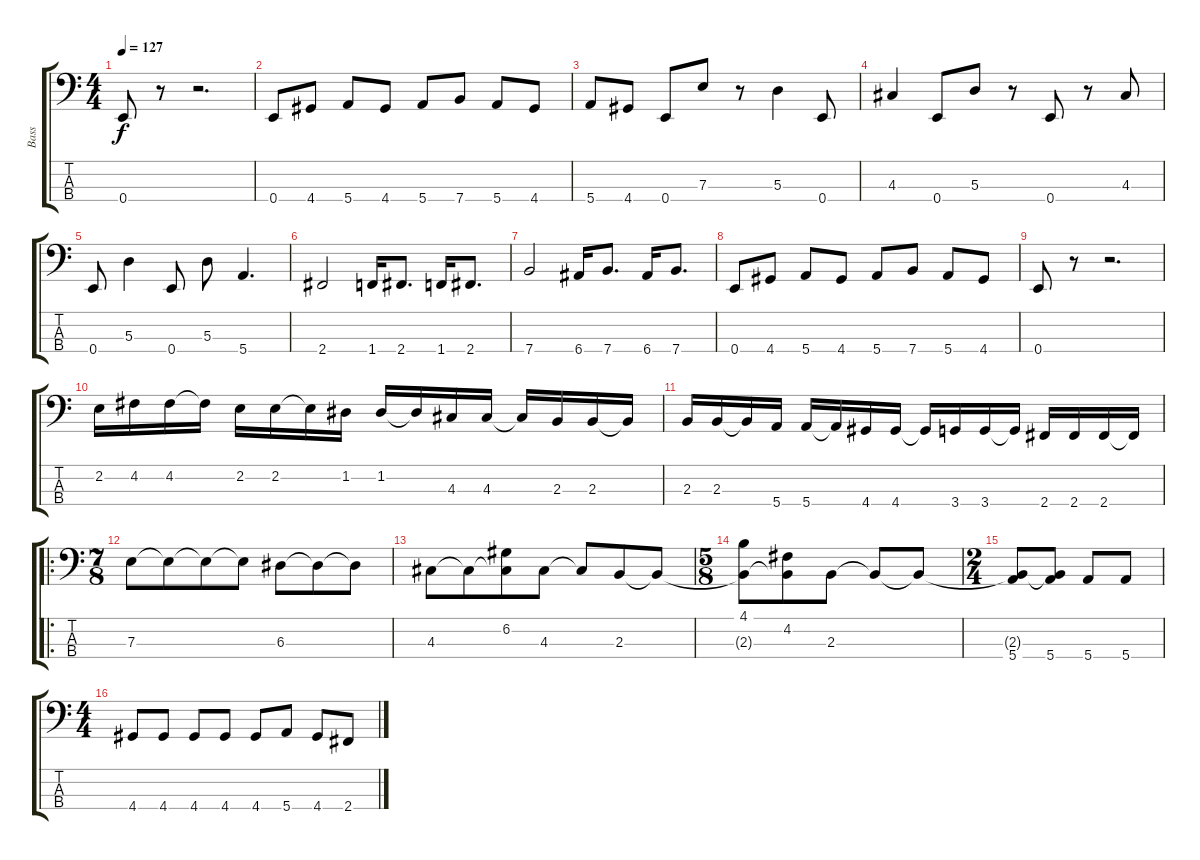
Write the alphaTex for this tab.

\track ("Bass" "Bass") {instrument electricbassfinger}
\staff {score tabs}
\tuning (G2 D2 A1 E1) {hide}
\ts (4 4)
\tempo 127
\clef f4
\ks c
0.4.8{dy f} r.8 r.2{d} |
0.4.8 4.4.8 5.4.8 4.4.8 5.4.8 7.4.8 5.4.8 4.4.8 |
5.4.8 4.4.8 0.4.8 7.3.8 r.8 5.3.4 0.4.8 |
4.3.4 0.4.8 5.3.8 r.8 0.4.8 r.8 4.3.8 |
0.4.8 5.3.4 0.4.8 5.3.8 5.4.4{d} |
2.4.2 1.4.16 2.4.8{d} 1.4.16 2.4.8{d} |
7.4.2 6.4.16 7.4.8{d} 6.4.16 7.4.8{d} |
0.4.8 4.4.8 5.4.8 4.4.8 5.4.8 7.4.8 5.4.8 4.4.8 |
0.4.8 r.8 r.2{d} |
2.2.16 4.2.16 4.2.16 4.2{t}.16 2.2.16 2.2.16 2.2{t}.16 1.2.16 1.2.16 1.2{t}.16 4.3.16 4.3.16 4.3{t}.16 2.3.16 2.3.16 2.3{t}.16 |
2.3.16 2.3.16 2.3{t}.16 5.4.16 5.4.16 5.4{t}.16 4.4.16 4.4.16 4.4{t}.16 3.4.16 3.4.16 3.4{t}.16 2.4.16 2.4.16 2.4.16 2.4{t}.16 |
\ro
\ts (7 8)
7.3.8 7.3{t}.8 7.3{t}.8 7.3{t}.8 6.3.8 6.3{t}.8 6.3{t}.8 |
4.3.8 4.3{t}.8 (6.2 4.3{t}).8 4.3.8 4.3{t}.8 2.3.8 2.3{t}.8 |
\ts (5 8)
(4.1 2.3{t}).8 (4.2 2.3{t}).8 2.3.8 2.3{t}.8 2.3{t}.8 |
\ts (2 4)
(2.3{t} 5.4).8 (2.3{t} 5.4).8 5.4.8 5.4.8 |
\ts (4 4)
4.4.8 4.4.8 4.4.8 4.4.8 4.4.8 5.4.8 4.4.8 2.4.8
